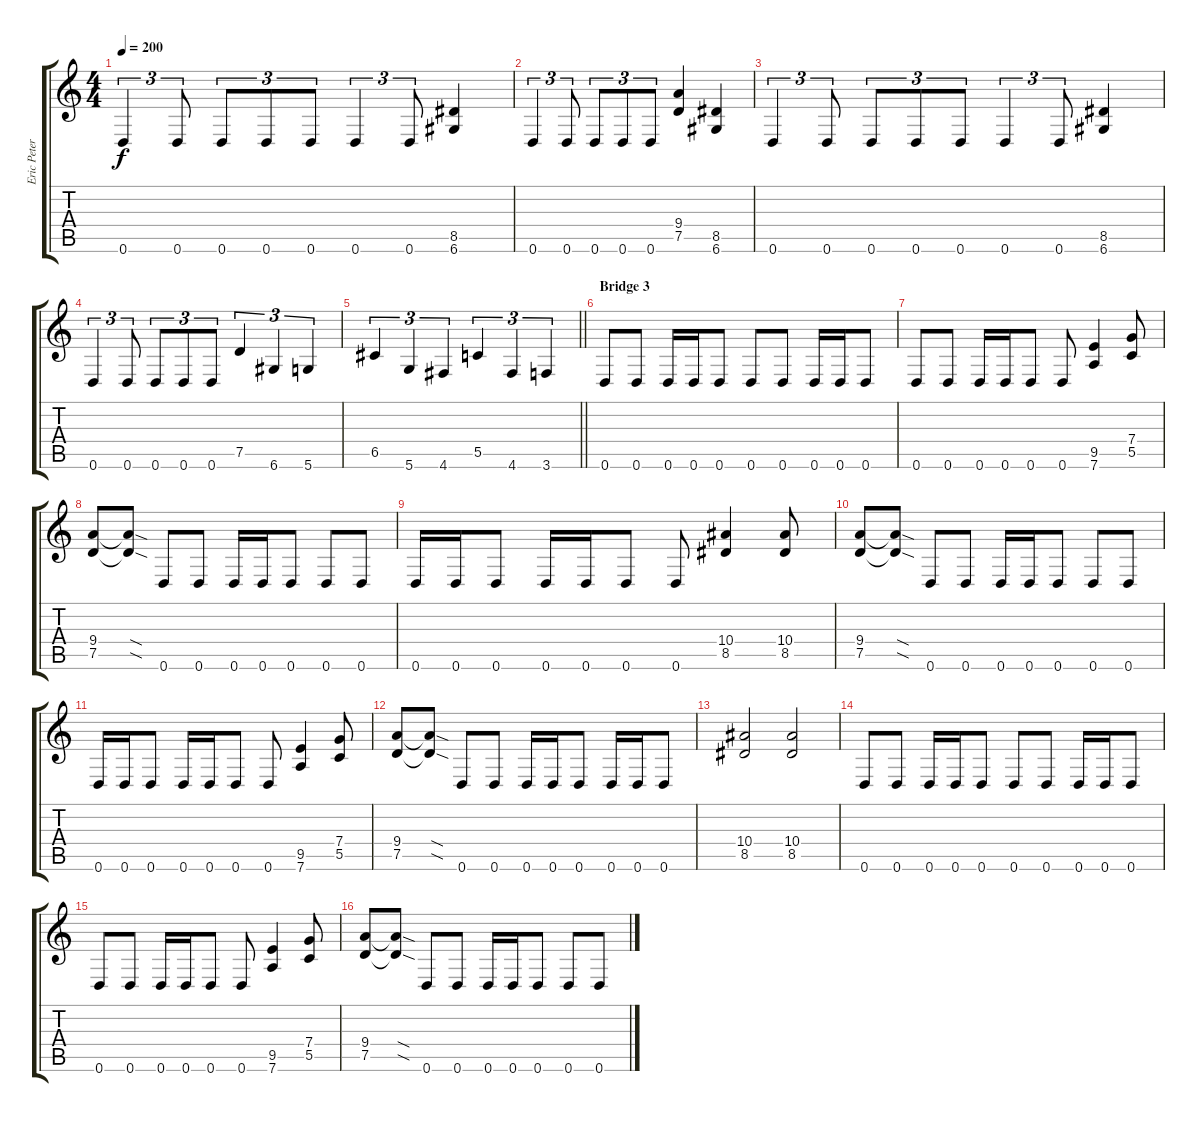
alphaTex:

\track ("Eric Peterson" "Eric Peter") {instrument distortionguitar}
\staff {score tabs}
\tuning (D4 A3 F3 C3 G2 D2) {hide}
\ts (4 4)
\tempo 200
\clef g2
\ks c
0.6.4{tu (3 2) dy f} 0.6.8{tu (3 2)} 0.6.8{tu (3 2)} 0.6.8{tu (3 2)} 0.6.8{tu (3 2)} 0.6.4{tu (3 2)} 0.6.8{tu (3 2)} (8.5 6.6).4 |
0.6.4{tu (3 2)} 0.6.8{tu (3 2)} 0.6.8{tu (3 2)} 0.6.8{tu (3 2)} 0.6.8{tu (3 2)} (9.4 7.5).4 (8.5 6.6).4 |
0.6.4{tu (3 2)} 0.6.8{tu (3 2)} 0.6.8{tu (3 2)} 0.6.8{tu (3 2)} 0.6.8{tu (3 2)} 0.6.4{tu (3 2)} 0.6.8{tu (3 2)} (8.5 6.6).4 |
0.6.4{tu (3 2)} 0.6.8{tu (3 2)} 0.6.8{tu (3 2)} 0.6.8{tu (3 2)} 0.6.8{tu (3 2)} 7.5.4{tu (3 2)} 6.6.4{tu (3 2)} 5.6.4{tu (3 2)} |
\barLineRight lightlight
6.5.4{tu (3 2)} 5.6.4{tu (3 2)} 4.6.4{tu (3 2)} 5.5.4{tu (3 2)} 4.6.4{tu (3 2)} 3.6.4{tu (3 2)} |
\section ("" "Bridge 3")
0.6.8 0.6.8 0.6.16 0.6.16 0.6.8 0.6.8 0.6.8 0.6.16 0.6.16 0.6.8 |
0.6.8 0.6.8 0.6.16 0.6.16 0.6.8 0.6.8 (9.5 7.6).4 (7.4 5.5).8 |
(9.4 7.5).8 (9.4{sod t} 7.5{sod t}).8 0.6.8 0.6.8 0.6.16 0.6.16 0.6.8 0.6.8 0.6.8 |
0.6.16 0.6.16 0.6.8 0.6.16 0.6.16 0.6.8 0.6.8 (10.4 8.5).4 (10.4 8.5).8 |
(9.4 7.5).8 (9.4{sod t} 7.5{sod t}).8 0.6.8 0.6.8 0.6.16 0.6.16 0.6.8 0.6.8 0.6.8 |
0.6.16 0.6.16 0.6.8 0.6.16 0.6.16 0.6.8 0.6.8 (9.5 7.6).4 (7.4 5.5).8 |
(9.4 7.5).8 (9.4{sod t} 7.5{sod t}).8 0.6.8 0.6.8 0.6.16 0.6.16 0.6.8 0.6.16 0.6.16 0.6.8 |
(10.4 8.5).2 (10.4 8.5).2 |
0.6.8 0.6.8 0.6.16 0.6.16 0.6.8 0.6.8 0.6.8 0.6.16 0.6.16 0.6.8 |
0.6.8 0.6.8 0.6.16 0.6.16 0.6.8 0.6.8 (9.5 7.6).4 (7.4 5.5).8 |
(9.4 7.5).8 (9.4{sod t} 7.5{sod t}).8 0.6.8 0.6.8 0.6.16 0.6.16 0.6.8 0.6.8 0.6.8
